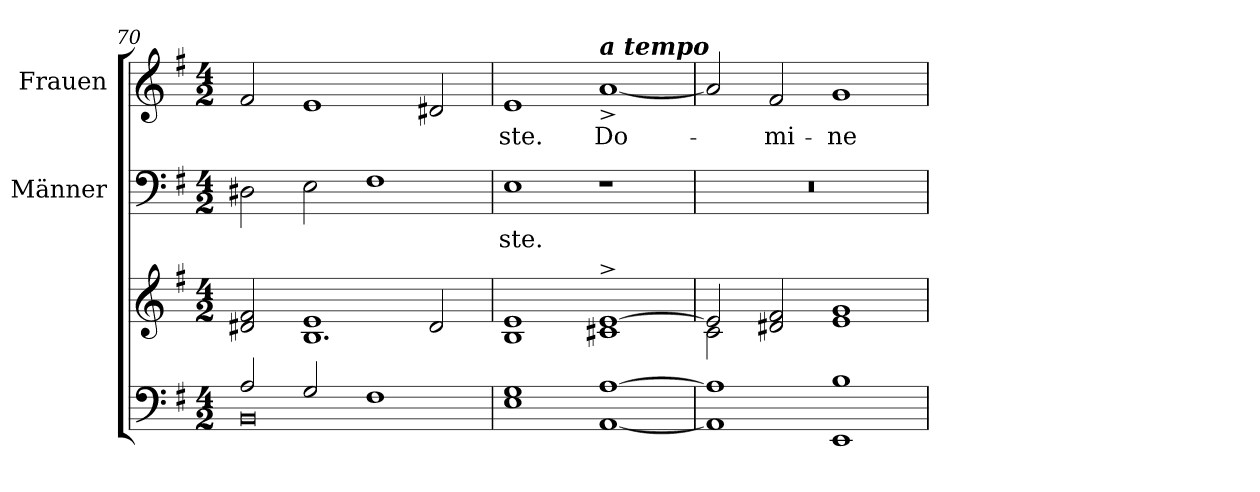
**kern	**kern	**kern	**text	**kern	**text
*part3	*part3	*part2	*part2	*part1	*part1
*staff4	*staff3	*staff2	*staff2	*staff1	*staff1
*	*	*I"Männer	*	*I"Frauen	*
*clefF4	*clefG2	*clefF4	*	*clefG2	*
*k[f#]	*k[f#]	*k[f#]	*	*k[f#]	*
*G:	*G:	*G:	*	*G:	*
*M4/2	*M4/2	*M4/2	*	*M4/2	*
=70	=70	=70	=70	=70	=70
*^	*^	*	*	*	*
2A/	0BB	2d#X/ 2f#/	2ryy	2D#X\	.	2f#/	.
2G/	.	1e	1.B	2E\	.	1e	.
1F#	.	.	.	1F#	.	.	.
.	.	2d#/	.	.	.	2d#X/	.
!!LO:LB:g=z
=71	=71	=71	=71	=71	=71	=71	=71
!	!	!	!	!	!LO:LY:b	!	!LO:LY:b
1G	1E	1e	1B	1E	-ste.	1e	-ste.
!	!	!	!	!	!	!LO:TX:a:Bi:t=a tempo	!
!	!	!	!	!	!	!	!LO:LY:b
[>1A	[<1AA	[>1e^>	1c#X	1r	.	[1a^>	Do-
=72	=72	=72	=72	=72	=72	=72	=72
1A]	1AA]	2e/]	2c\	0r	.	2a/]	.
!	!	!	!	!	!	!	!LO:LY:b
.	.	2d#X/ 2f#/	1.ryy	.	.	2f#/	-mi-
!	!	!	!	!	!	!	!LO:LY:b
1B	1EE	1e 1g	.	.	.	1g	-ne
*v	*v	*	*	*	*	*	*
*	*v	*v	*	*	*	*
=	=	=	=	=	=
*-	*-	*-	*-	*-	*-
